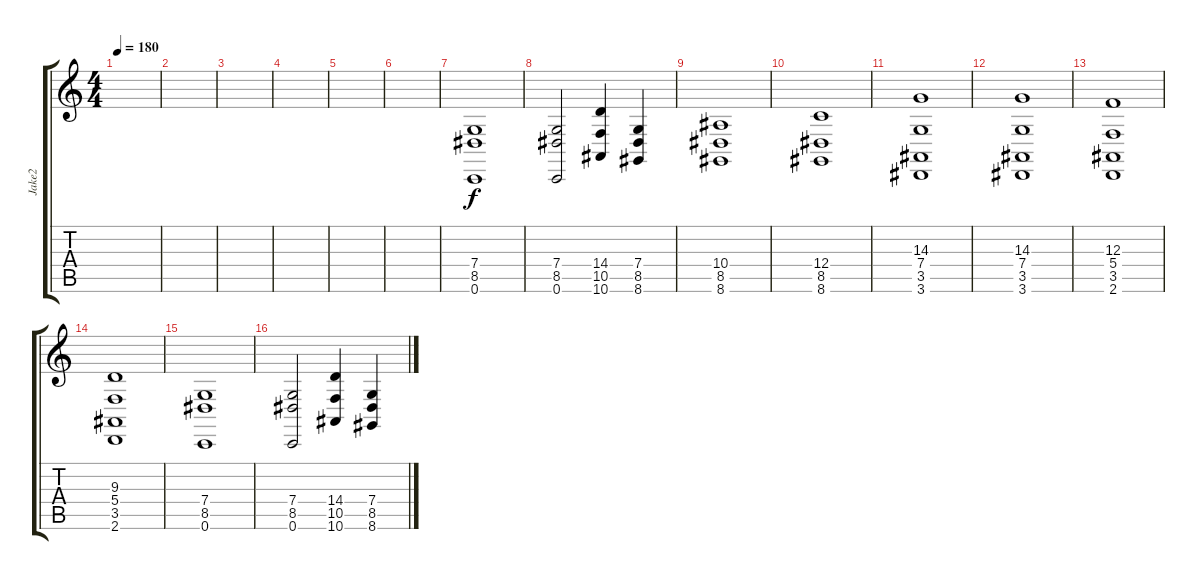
\track ("Jake2" "Jake2") {instrument stringensemble1}
\staff {score tabs}
\tuning (D4 A3 F3 C3 G2 C2) {hide}
\ts (4 4)
\tempo 180
\clef g2
\ks c
|
|
|
|
|
|
(7.4 8.5 0.6).1 |
(7.4 8.5 0.6).2 (14.4 10.5 10.6).4 (7.4 8.5 8.6).4 |
(10.4 8.5 8.6).1 |
(12.4 8.5 8.6).1 |
(14.3 7.4 3.5 3.6).1 |
(14.3 7.4 3.5 3.6).1 |
(12.3 5.4 3.5 2.6).1 |
(9.3 5.4 3.5 2.6).1 |
(7.4 8.5 0.6).1 |
(7.4 8.5 0.6).2 (14.4 10.5 10.6).4 (7.4 8.5 8.6).4
